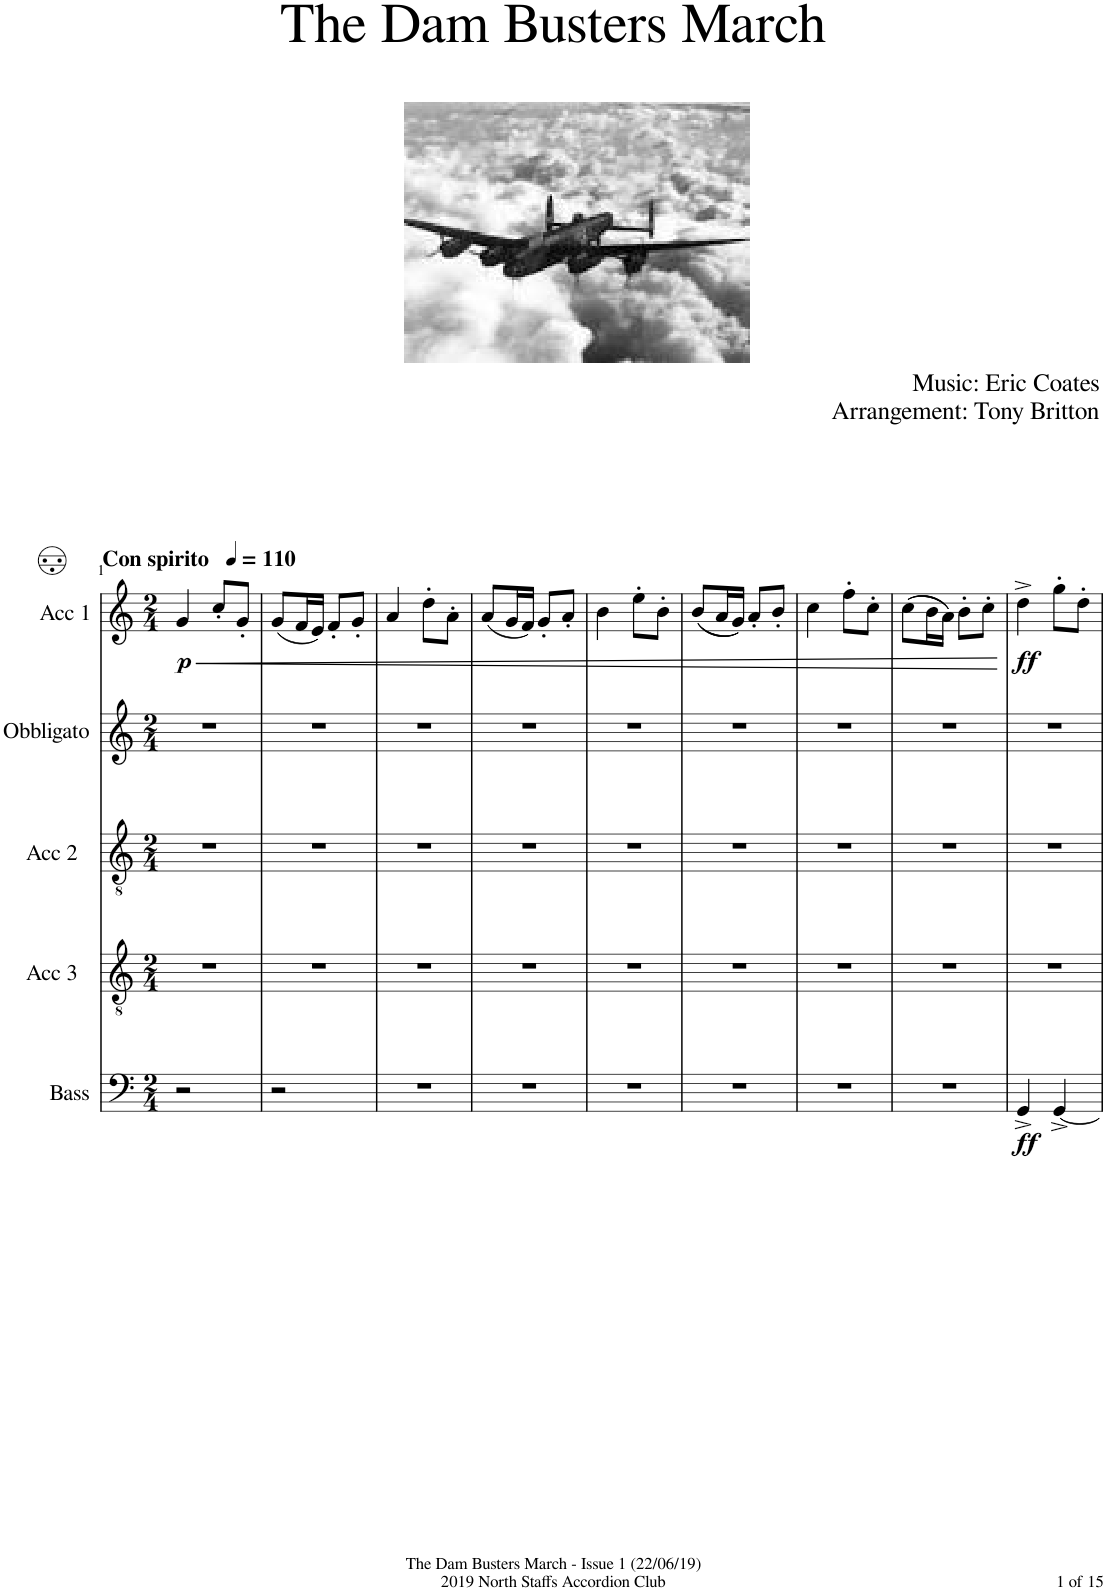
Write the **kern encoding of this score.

**kern	**dynam	**kern	**kern	**kern	**kern	**dynam
*part5	*part5	*part4	*part3	*part2	*part1	*part1
*staff5	*staff5	*staff4	*staff3	*staff2	*staff1	*staff1
*I"Bass	*	*I"Acc 3	*I"Acc 2	*I"Obbligato	*I"Acc 1	*
*	*	*I'Acc	*I'Acc	*	*I'Acc	*
*clefF4	*	*clefGv2	*clefGv2	*clefG2	*clefG2	*
*Trd7c12	*	*	*	*	*	*
*k[]	*	*k[]	*k[]	*k[]	*k[]	*
*M2/4	*	*M2/4	*M2/4	*M2/4	*M2/4	*
*MM110	*	*MM110	*MM110	*MM110	*MM110	*
=1	=1	=1	=1	=1	=1	=1
!	!	!	!	!	!LO:TX:a:B:t=Con spirito	!
!	!	!	!	!	!	!LO:HP:b
!	!	!	!	!	!	!LO:DY:n=1:b
2r	.	2r	2r	2r	4g/	< p
.	.	.	.	.	8cc'/L	.
.	.	.	.	.	8g'/J	.
=2	=2	=2	=2	=2	=2	=2
2r	.	2r	2r	2r	(8g/L	.
.	.	.	.	.	16f/L	.
.	.	.	.	.	16e/JJ)	.
.	.	.	.	.	8f'/L	.
.	.	.	.	.	8g'/J	.
=3	=3	=3	=3	=3	=3	=3
2r	.	2r	2r	2r	4a/	.
.	.	.	.	.	8dd'\L	.
.	.	.	.	.	8a'\J	.
=4	=4	=4	=4	=4	=4	=4
2r	.	2r	2r	2r	(8a/L	.
.	.	.	.	.	16g/L	.
.	.	.	.	.	16f/JJ)	.
.	.	.	.	.	8g'/L	.
.	.	.	.	.	8a'/J	.
=5	=5	=5	=5	=5	=5	=5
2r	.	2r	2r	2r	4b\	.
.	.	.	.	.	8ee'\L	.
.	.	.	.	.	8b'\J	.
=6	=6	=6	=6	=6	=6	=6
2r	.	2r	2r	2r	((8b/L	.
.	.	.	.	.	16a/L	.
.	.	.	.	.	16g/JJ))	.
.	.	.	.	.	8a'/L	.
.	.	.	.	.	8b'/J	.
=7	=7	=7	=7	=7	=7	=7
2r	.	2r	2r	2r	4cc\	.
.	.	.	.	.	8ff'\L	.
.	.	.	.	.	8cc'\J	.
=8	=8	=8	=8	=8	=8	=8
2r	.	2r	2r	2r	((8cc\L	.
.	.	.	.	.	16b\L	.
.	.	.	.	.	16a\JJ))	.
.	.	.	.	.	8b'\L	.
.	.	.	.	.	8cc'\J	.
.	.	.	.	.	.	[
=9	=9	=9	=9	=9	=9	=9
!	!LO:DY:b	!	!	!	!	!LO:DY:b
4GG^/	ff	2r	2r	2r	4dd^\	ff
[4GG^/	.	.	.	.	8gg'\L	.
.	.	.	.	.	8dd'\J	.
=	=	=	=	=	=	=
*-	*-	*-	*-	*-	*-	*-
